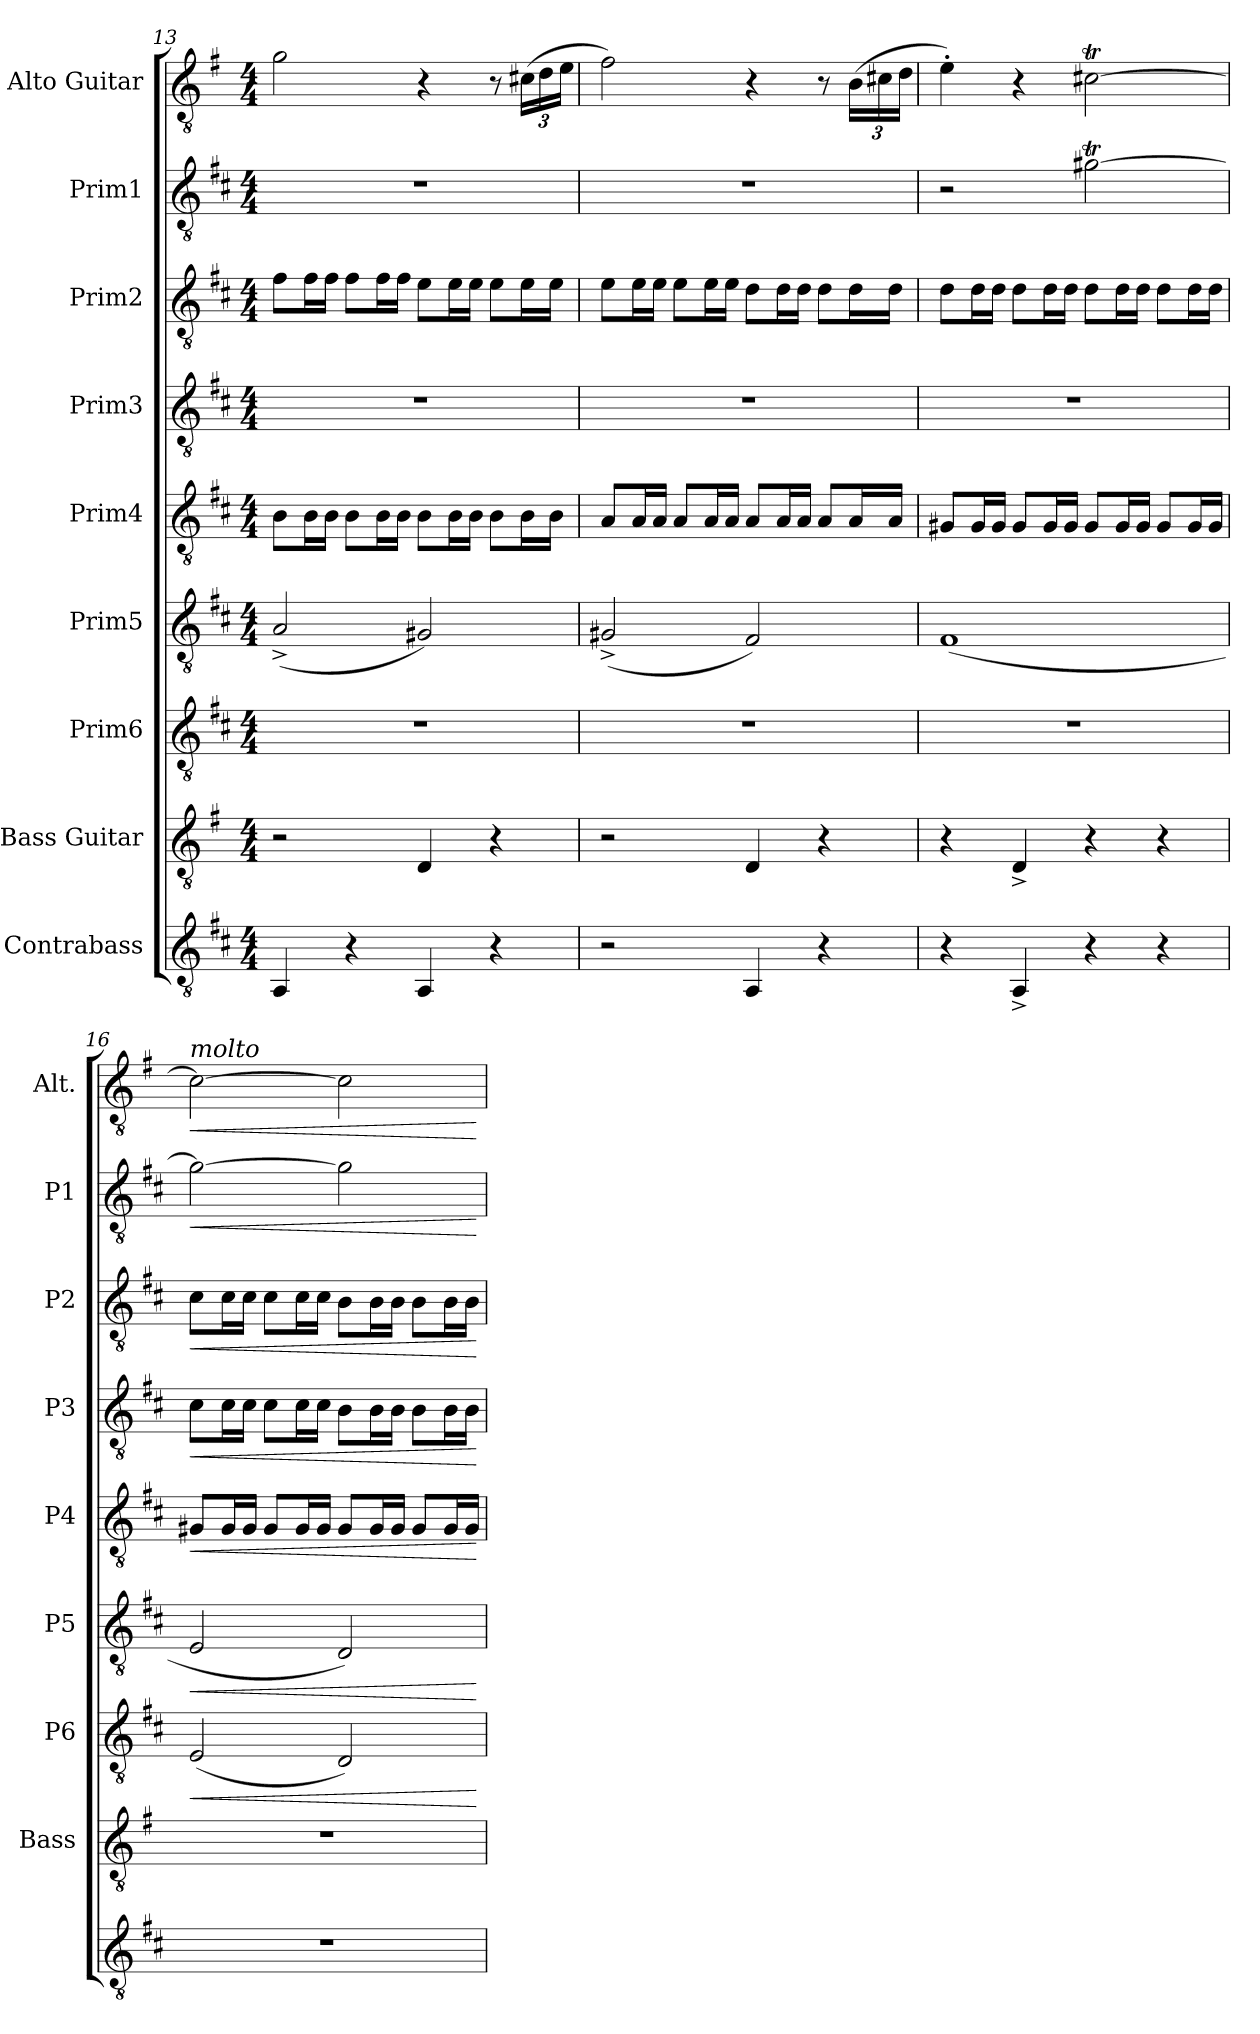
**kern	**dynam	**kern	**dynam	**kern	**dynam	**kern	**dynam	**kern	**dynam	**kern	**dynam	**kern	**dynam	**kern	**dynam	**kern	**dynam
*part9	*part9	*part8	*part8	*part7	*part7	*part6	*part6	*part5	*part5	*part4	*part4	*part3	*part3	*part2	*part2	*part1	*part1
*staff9	*staff9	*staff8	*staff8	*staff7	*staff7	*staff6	*staff6	*staff5	*staff5	*staff4	*staff4	*staff3	*staff3	*staff2	*staff2	*staff1	*staff1
*I"Contrabass	*	*I"Bass Guitar	*	*I"Prim6	*	*I"Prim5	*	*I"Prim4	*	*I"Prim3	*	*I"Prim2	*	*I"Prim1	*	*I"Alto Guitar	*
*	*	*I'Bass	*	*I'P6	*	*I'P5	*	*I'P4	*	*I'P3	*	*I'P2	*	*I'P1	*	*I'Alt.	*
!!LO:PB:g=z
*clefGv2	*	*clefGv2	*	*clefGv2	*	*clefGv2	*	*clefGv2	*	*clefGv2	*	*clefGv2	*	*clefGv2	*	*clefGv2	*
*ITrd7c12	*	*ITrd3c5	*	*	*	*	*	*	*	*	*	*	*	*	*	*ITrd-4c-7	*
*k[f#c#]	*	*k[f#c#]	*	*k[f#c#]	*	*k[f#c#]	*	*k[f#c#]	*	*k[f#c#]	*	*k[f#c#]	*	*k[f#c#]	*	*k[f#c#]	*
*M4/4	*	*M4/4	*	*M4/4	*	*M4/4	*	*M4/4	*	*M4/4	*	*M4/4	*	*M4/4	*	*M4/4	*
=13	=13	=13	=13	=13	=13	=13	=13	=13	=13	=13	=13	=13	=13	=13	=13	=13	=13
!	!LO:DY:b	!	!	!	!	!	!LO:DY:b	!	!LO:DY:b	!	!	!	!LO:DY:b	!	!	!	!LO:DY:b
4AAA/	other-dynamics	2r	.	1r	.	(2A^/	other-dynamics	8B\L	other-dynamics	1r	.	8f#\L	other-dynamics	1r	.	2dd\	other-dynamics
.	.	.	.	.	.	.	.	16B\L	.	.	.	16f#\L	.	.	.	.	.
.	.	.	.	.	.	.	.	16B\JJ	.	.	.	16f#\JJ	.	.	.	.	.
4r	.	.	.	.	.	.	.	8B\L	.	.	.	8f#\L	.	.	.	.	.
.	.	.	.	.	.	.	.	16B\L	.	.	.	16f#\L	.	.	.	.	.
.	.	.	.	.	.	.	.	16B\JJ	.	.	.	16f#\JJ	.	.	.	.	.
!	!	!	!LO:DY:b	!	!	!	!	!	!	!	!	!	!	!	!	!	!
4AAA/	.	4AA/	other-dynamics	.	.	2G#X/)	.	8B\L	.	.	.	8e\L	.	.	.	4r	.
.	.	.	.	.	.	.	.	16B\L	.	.	.	16e\L	.	.	.	.	.
.	.	.	.	.	.	.	.	16B\JJ	.	.	.	16e\JJ	.	.	.	.	.
4r	.	4r	.	.	.	.	.	8B\L	.	.	.	8e\L	.	.	.	8r	.
*	*	*	*	*	*	*	*	*	*	*	*	*	*	*	*	*Xbrackettup	*
.	.	.	.	.	.	.	.	16B\L	.	.	.	16e\L	.	.	.	(24g#X\LL	.
.	.	.	.	.	.	.	.	.	.	.	.	.	.	.	.	24a\	.
.	.	.	.	.	.	.	.	16B\JJ	.	.	.	16e\JJ	.	.	.	.	.
.	.	.	.	.	.	.	.	.	.	.	.	.	.	.	.	24b\JJ	.
=14	=14	=14	=14	=14	=14	=14	=14	=14	=14	=14	=14	=14	=14	=14	=14	=14	=14
2r	.	2r	.	1r	.	(2G#X^/	.	8A/L	.	1r	.	8e\L	.	1r	.	2cc#\)	.
.	.	.	.	.	.	.	.	16A/L	.	.	.	16e\L	.	.	.	.	.
.	.	.	.	.	.	.	.	16A/JJ	.	.	.	16e\JJ	.	.	.	.	.
.	.	.	.	.	.	.	.	8A/L	.	.	.	8e\L	.	.	.	.	.
.	.	.	.	.	.	.	.	16A/L	.	.	.	16e\L	.	.	.	.	.
.	.	.	.	.	.	.	.	16A/JJ	.	.	.	16e\JJ	.	.	.	.	.
4AAA/	.	4AA/	.	.	.	2F#/)	.	8A/L	.	.	.	8d\L	.	.	.	4r	.
.	.	.	.	.	.	.	.	16A/L	.	.	.	16d\L	.	.	.	.	.
.	.	.	.	.	.	.	.	16A/JJ	.	.	.	16d\JJ	.	.	.	.	.
4r	.	4r	.	.	.	.	.	8A/L	.	.	.	8d\L	.	.	.	8r	.
.	.	.	.	.	.	.	.	16A/L	.	.	.	16d\L	.	.	.	(24f#\LL	.
.	.	.	.	.	.	.	.	.	.	.	.	.	.	.	.	24g#X\	.
.	.	.	.	.	.	.	.	16A/JJ	.	.	.	16d\JJ	.	.	.	.	.
.	.	.	.	.	.	.	.	.	.	.	.	.	.	.	.	24a\JJ	.
=15	=15	=15	=15	=15	=15	=15	=15	=15	=15	=15	=15	=15	=15	=15	=15	=15	=15
4r	.	4r	.	1r	.	(1F#	.	8G#X/L	.	1r	.	8d\L	.	2r	.	4b'\)	.
.	.	.	.	.	.	.	.	16G#/L	.	.	.	16d\L	.	.	.	.	.
.	.	.	.	.	.	.	.	16G#/JJ	.	.	.	16d\JJ	.	.	.	.	.
4AAA^/	.	4AA^/	.	.	.	.	.	8G#/L	.	.	.	8d\L	.	.	.	4r	.
.	.	.	.	.	.	.	.	16G#/L	.	.	.	16d\L	.	.	.	.	.
.	.	.	.	.	.	.	.	16G#/JJ	.	.	.	16d\JJ	.	.	.	.	.
4r	.	4r	.	.	.	.	.	8G#/L	.	.	.	8d\L	.	[2g#Xt\	.	[2g#Xt\	.
.	.	.	.	.	.	.	.	16G#/L	.	.	.	16d\L	.	.	.	.	.
.	.	.	.	.	.	.	.	16G#/JJ	.	.	.	16d\JJ	.	.	.	.	.
4r	.	4r	.	.	.	.	.	8G#/L	.	.	.	8d\L	.	.	.	.	.
.	.	.	.	.	.	.	.	16G#/L	.	.	.	16d\L	.	.	.	.	.
.	.	.	.	.	.	.	.	16G#/JJ	.	.	.	16d\JJ	.	.	.	.	.
=16	=16	=16	=16	=16	=16	=16	=16	=16	=16	=16	=16	=16	=16	=16	=16	=16	=16
!	!	!	!	!	!	!	!	!	!	!	!	!	!	!	!	!LO:TX:a:i:t=molto	!
!	!	!	!	!	!LO:HP:b	!	!LO:HP:b	!	!LO:HP:b	!	!LO:HP:b	!	!LO:HP:b	!	!LO:HP:b	!	!LO:HP:b
1r	.	1r	.	(2E/	<	2E/	<	8G#X/L	<	8c#\L	<	8c#\L	<	2g#\_	<	2g#\_	<
.	.	.	.	.	.	.	.	16G#/L	.	16c#\L	.	16c#\L	.	.	.	.	.
.	.	.	.	.	.	.	.	16G#/JJ	.	16c#\JJ	.	16c#\JJ	.	.	.	.	.
.	.	.	.	.	.	.	.	8G#/L	.	8c#\L	.	8c#\L	.	.	.	.	.
.	.	.	.	.	.	.	.	16G#/L	.	16c#\L	.	16c#\L	.	.	.	.	.
.	.	.	.	.	.	.	.	16G#/JJ	.	16c#\JJ	.	16c#\JJ	.	.	.	.	.
.	.	.	.	2D/)	.	2D/)	.	8G#/L	.	8B\L	.	8B\L	.	2g#\]	.	2g#\]	.
.	.	.	.	.	.	.	.	16G#/L	.	16B\L	.	16B\L	.	.	.	.	.
.	.	.	.	.	.	.	.	16G#/JJ	.	16B\JJ	.	16B\JJ	.	.	.	.	.
.	.	.	.	.	.	.	.	8G#/L	.	8B\L	.	8B\L	.	.	.	.	.
.	.	.	.	.	.	.	.	16G#/L	.	16B\L	.	16B\L	.	.	.	.	.
.	.	.	.	.	.	.	.	16G#/JJ	.	16B\JJ	.	16B\JJ	.	.	.	.	.
.	.	.	.	.	[	.	[	.	[	.	[	.	[	.	[	.	[
=	=	=	=	=	=	=	=	=	=	=	=	=	=	=	=	=	=
*-	*-	*-	*-	*-	*-	*-	*-	*-	*-	*-	*-	*-	*-	*-	*-	*-	*-
